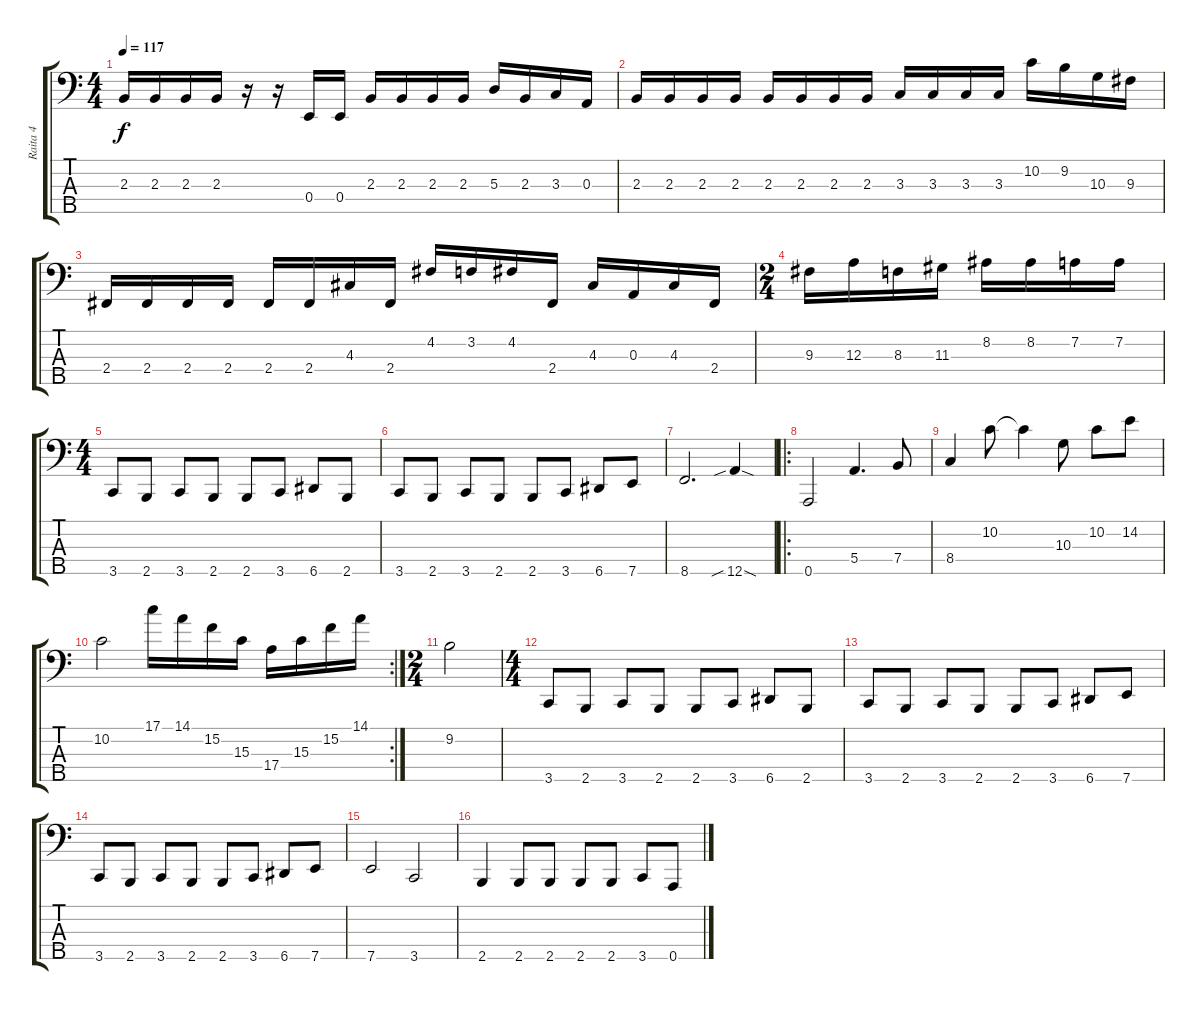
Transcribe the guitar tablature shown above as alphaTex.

\track ("Raita 4" "Raita 4") {instrument electricbassfinger}
\staff {score tabs}
\tuning (G2 D2 A1 E1 A0) {hide}
\ts (4 4)
\tempo 117
\clef f4
\ks c
2.3.16{dy f} 2.3.16 2.3.16 2.3.16 r.16 r.16 0.4.16 0.4.16 2.3.16 2.3.16 2.3.16 2.3.16 5.3.16 2.3.16 3.3.16 0.3.16 |
2.3.16 2.3.16 2.3.16 2.3.16 2.3.16 2.3.16 2.3.16 2.3.16 3.3.16 3.3.16 3.3.16 3.3.16 10.2.16 9.2.16 10.3.16 9.3.16 |
2.4.16 2.4.16 2.4.16 2.4.16 2.4.16 2.4.16 4.3.16 2.4.16 4.2.16 3.2.16 4.2.16 2.4.16 4.3.16 0.3.16 4.3.16 2.4.16 |
\ts (2 4)
9.3.16 12.3.16 8.3.16 11.3.16 8.2.16 8.2.16 7.2.16 7.2.16 |
\ts (4 4)
3.5.8 2.5.8 3.5.8 2.5.8 2.5.8 3.5.8 6.5.8 2.5.8 |
3.5.8 2.5.8 3.5.8 2.5.8 2.5.8 3.5.8 6.5.8 7.5.8 |
8.5.2{d} 12.5{sib sod}.4 |
\ro
0.5.2 5.4.4{d} 7.4.8 |
8.4.4 10.2.8 10.2{t}.4 10.3.8 10.2.8 14.2.8 |
\rc 2
10.2.2 17.1.16 14.1.16 15.2.16 15.3.16 17.4.16 15.3.16 15.2.16 14.1.16 |
\ts (2 4)
9.2.2 |
\ts (4 4)
3.5.8 2.5.8 3.5.8 2.5.8 2.5.8 3.5.8 6.5.8 2.5.8 |
3.5.8 2.5.8 3.5.8 2.5.8 2.5.8 3.5.8 6.5.8 7.5.8 |
3.5.8 2.5.8 3.5.8 2.5.8 2.5.8 3.5.8 6.5.8 7.5.8 |
7.5.2 3.5.2 |
2.5.4 2.5.8 2.5.8 2.5.8 2.5.8 3.5.8 0.5.8
